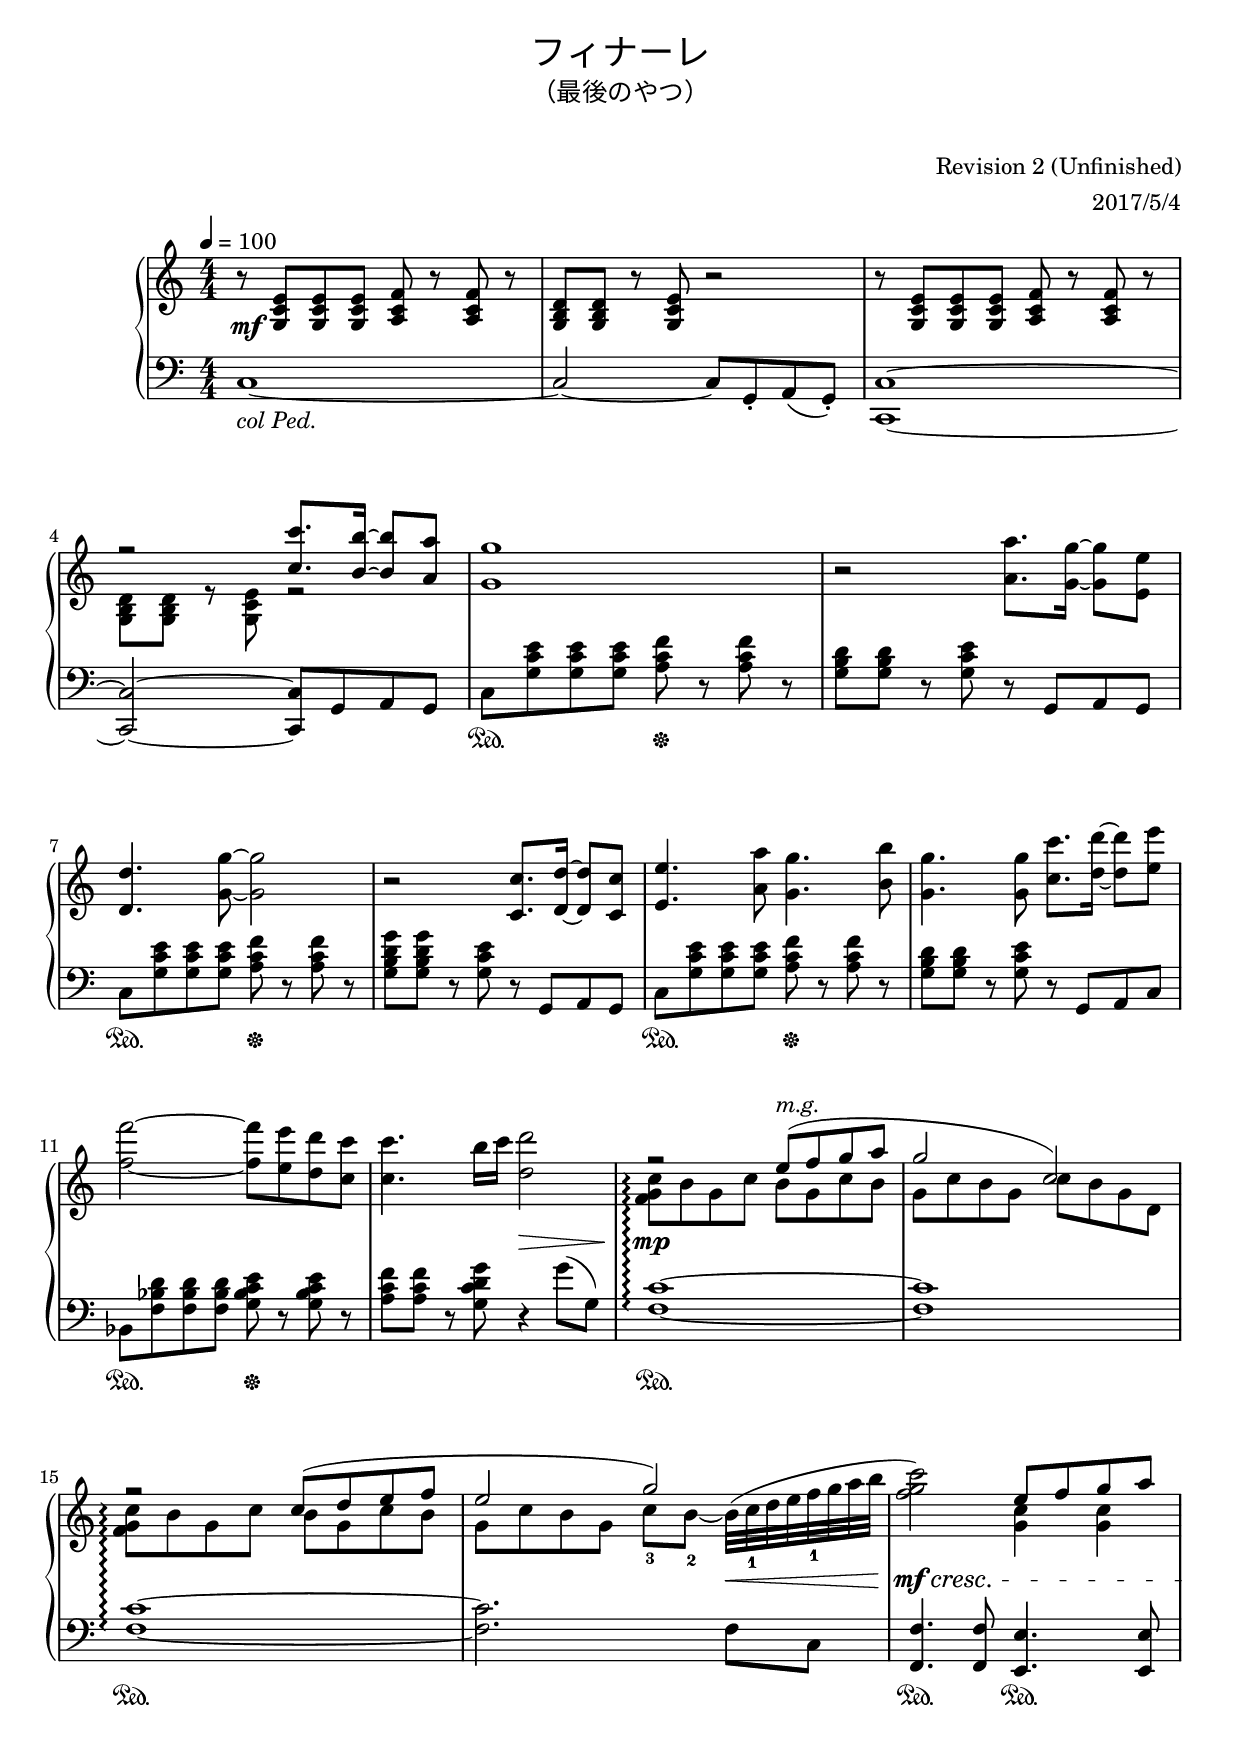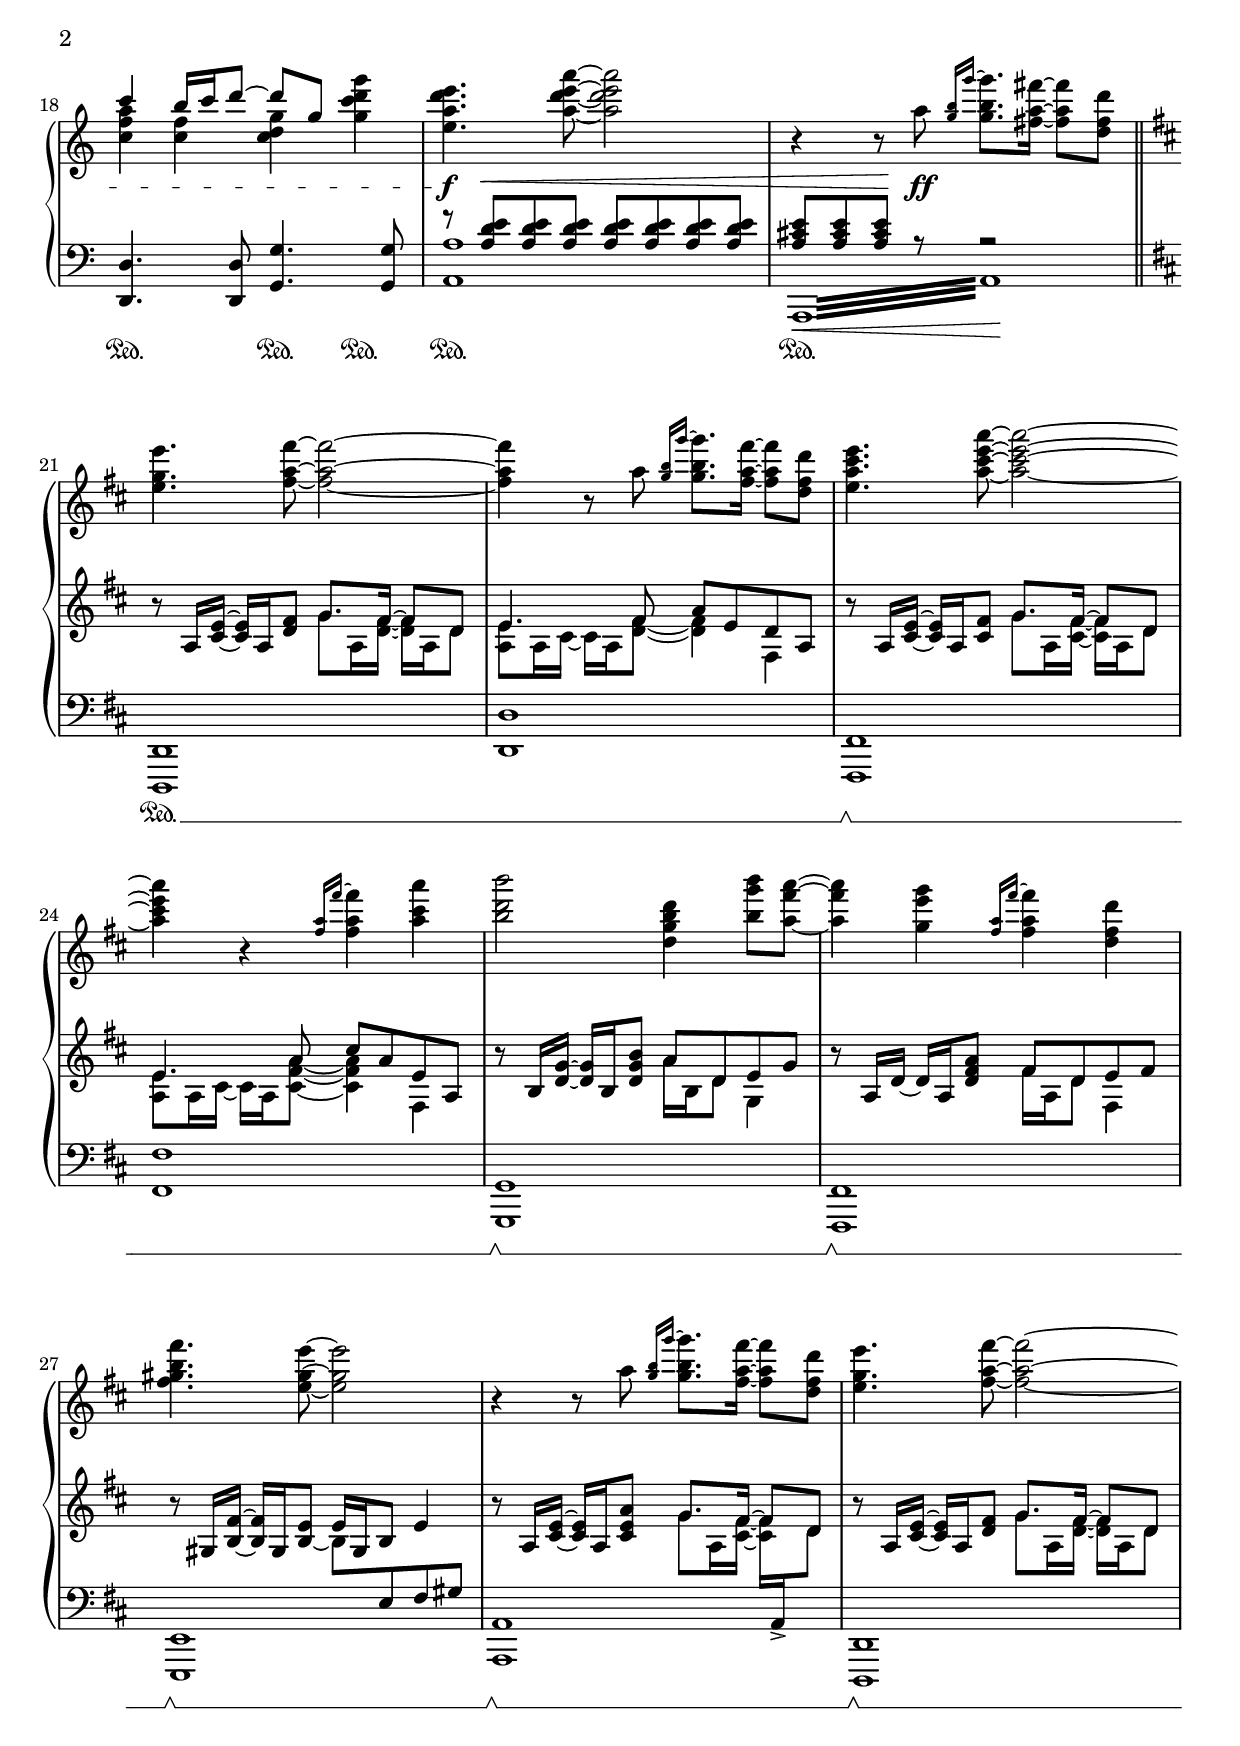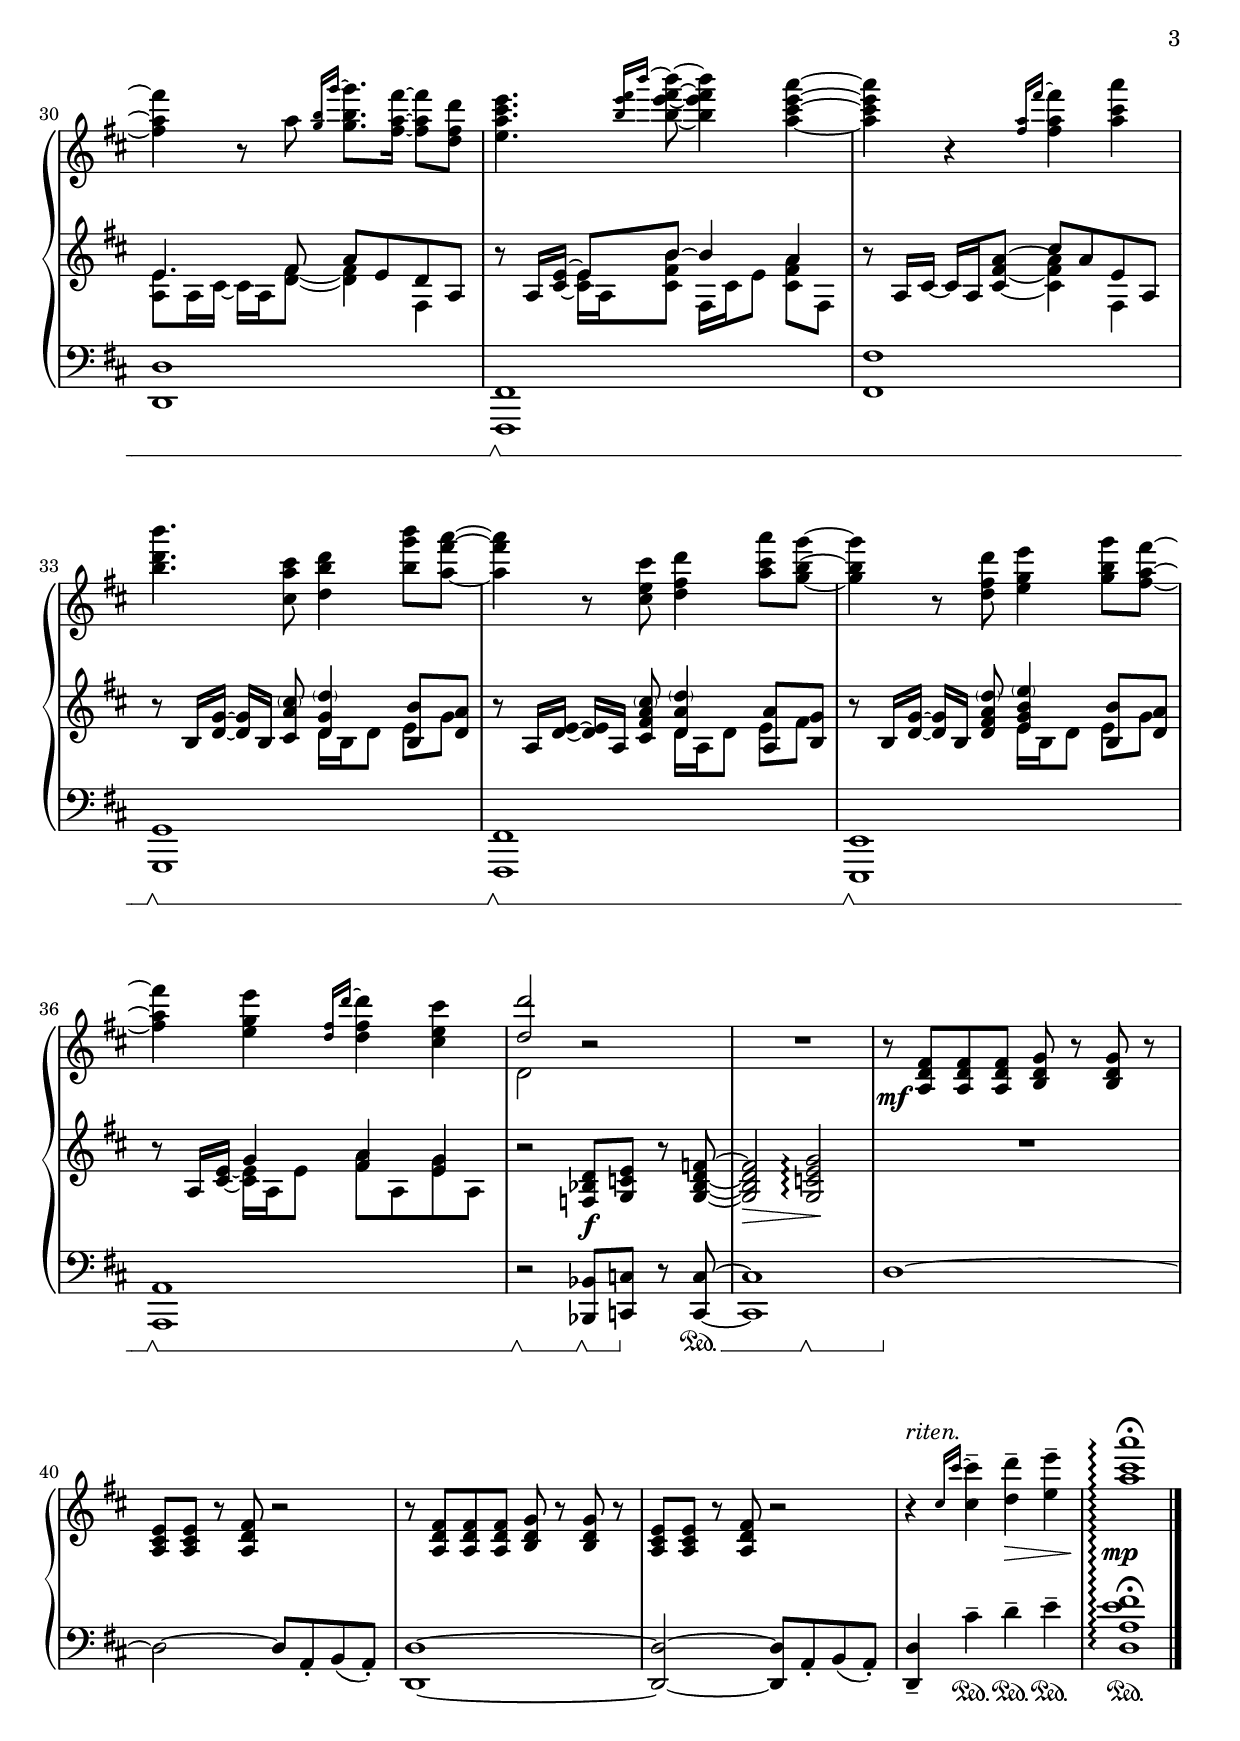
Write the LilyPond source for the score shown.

\version "2.19.24"

\include "stylesheet.ily"

cleft = \change Staff = "left"
ccenter = \change Staff = "center"
cright = \change Staff = "right"

\header {
  title = "フィナーレ"
  nickname = "（最後のやつ）"
  revision = "Revision 2 (Unfinished)"
  date = "2017/5/4"
}

\paper {
}

global = {
  \key c \major
  \time 4/4
  \tempo 4 = 100
  s1*20
  \bar "||"
  s1*24
  \bar "|."
}

right = << \global \relative c' {
  \clef treble
  r8 <g c e> q q <a c f> r q r | <g b d> q r <g c e> r2 |
  r8 <g c e> q q <a c f> r q r | << { r2 <c' c'>8. <b b'>16 ~ q8 <a a'> } \\ { <g, b d> q r <g c e> r2 }>>
  <g' g'>1 | r2 <a a'>8. <g g'>16 ~ q8 <e e'> |
  <d d'>4. <g g'>8 ~ q2 | r2 <c, c'>8. <d d'>16 ~ q8 <c c'> |
  <e e'>4. <a a'>8 <g g'>4. <b b'>8 | <g g'>4. q8 <c c'>8. <d d'>16 ~ q8 <e e'> |
  <f f'>2 ~ q8 <e e'> <d d'> <c c'> | q4. b'16 c <d, d'>2 |

  << {
    r2 e8(^\markup \italic "m.g." f g a | g2 c,) | r2 c8( d e f | e2 g) |
    s2 e8 f g a | c4 b16 c d8 ~ d g, \oneVoice <g c d g>4 |
    <e a d e>4. <a d e a>8 ~ q2 |
     } \\ {
    <f, g c>8\arpeggio b g c b g c b | g c b g c b g d |
    <f g c>8\arpeggio b g c b g c b | g c b g c-3 b-2 ~ \slurUp b32( c-1 d e f-1 g a b |
    <f g c>2) \slurNeutral <g, c>4 q |
    <c f a> <c f> <c d g>
  } >>

  r4 r8 a'8 \grace { <g b>16 g' ~ } <g, b g'>8. <fis a fis'>16 ~ q8 <d fis d'> | \break
  \key d \major
  <e g e'>4. <fis a fis'>8 ~ q2 ~ |
  q4 r8 a \grace { <g b>16 g' ~ } <g, b g'>8. <fis a fis'>16 ~ q8 <d fis d'> |
  <e a cis e>4. <a cis e a>8 ~ q2 ~ |
  q4 r \grace { <fis a>16 fis' ~ } <fis, a fis'>4 <a cis a'> |
  <b d b'>2 <d, g b d>4 <b' g' b>8 <a fis' a> ~ |
  q4 <g e' g> \grace { <fis a>16 fis' ~ } <fis, a fis'>4 <d fis d'> |
  <fis gis b fis'>4. <e gis e'>8 ~ q2 |
  r4 r8 a8 \grace { <g b>16 g' ~ } <g, b g'>8. <fis a fis'>16 ~ q8 <d fis d'> |

  <e g e'>4. <fis a fis'>8 ~ q2 ~ |
  q4 r8 a \grace { <g b>16 g' ~ } <g, b g'>8. <fis a fis'>16 ~ q8 <d fis d'> |
  <e a cis e>4. \grace { <b' e fis>16 b' ~ } <b, e fis b>8 ~ q4 <a cis e a>4 ~ |
  q4 r \grace { <fis a>16 fis' ~ } <fis, a fis'>4 <a cis a'> |
  <b d b'>4. <cis, a' cis>8 <d b' d>4 <b' g' b>8 <a fis' a> ~ |
  q4 r8 <cis, e cis'> <d fis d'>4 <a' cis a'>8 <g b g'> ~ |
  q4 r8 <d fis d'> <e g e'>4 <g b g'>8 <fis a fis'> ~ |
  q4 <e g e'> \grace { <d fis>16 d' ~ } <d, fis d'>4 <cis e cis'>  |
  << { <d d'>2 } \\ { d,2 } >> r2 | R1 |

  r8 <a d fis>8 q q <b d g> r q r |\break <a cis e>8 q r <a d fis> r2 |
  r8 <a d fis>8 q q <b d g> r q r | <a cis e>8 q r <a d fis> r2 |
  r4^\markup \italic "riten." \grace { cis'16 cis' ~ } <cis, cis'>4-- <d d'>-- <e e'>-- |
  <a cis a'>1\arpeggio\fermata |
} >>

center = << \global \relative c {
  \override Staff.VerticalAxisGroup.remove-first = ##t
  s1*20
  \key d \major
  r8 a'16 <cis e> ~ q a <d fis>8 <<{ \mergeDifferentlyDottedOn g8. fis16 ~ fis8 d } \\ { g a,16 <d fis> ~ q a d8 }>> |
  << { e4. fis8 a e d a  } \\ { <a e'>8 a16 cis ~ cis a <d fis>8 ~ q4 fis, } >> |
  r8 a16 <cis e> ~ q a <cis fis>8 <<{ g'8. fis16 ~ fis8 d } \\ { g a,16 <cis fis> ~ q a d8 }>> |
  << { e4. a8 cis a e a, } \\ { <a e'>8 a16 cis ~ cis a <cis fis a>8 ~ q4 fis, } >> |
  r8 b16 <d g> ~ q b <d g b>8 << { a'8 d, e g } \\ { a16 b, d8 g,4 } >>
  r8 a16 d ~ d a <d fis a>8 << { fis8 d e fis } \\ { fis16 a, d8 fis,4 } >>
  r8 gis16 <b fis'> ~ q gis <b e>8 ~ << { \voiceTwo b8 \cleft \stemUp e, fis gis } \new Voice { \voiceOne e'16 gis, b8 e4 } >> \ccenter  \oneVoice
  r8 a,16 <cis e> ~ q a <cis e a>8 << { g'8. fis16 ~ fis8 d } \\ { g8 a,16 <cis fis> ~ q16 \cleft \stemUp a,-> \ccenter \stemNeutral d'8 } >>

  r8 a16 <cis e> ~ q a <d fis>8 <<{ \mergeDifferentlyDottedOn g8. fis16 ~ fis8 d } \\ { g a,16 <d fis> ~ q a d8 }>> |
  << { e4. fis8 a e d a  } \\ { <a e'>8 a16 cis ~ cis a <d fis>8 ~ q4 fis, } >> |
  r8 a16 <cis e> ~ << { \voiceTwo q a <cis fis b>8 fis,16 cis' e8 <cis fis a>8 fis, } \new Voice { \voiceOne e'8 b' ~ b4 a } >> \oneVoice
  r8 a,16 cis ~ cis a <cis fis a>8 ~ << { \voiceTwo q4 fis, } \new Voice { \voiceOne cis''8 a e a, } >> \oneVoice
  r8 b16 <d g> ~ q[ b] <cis a' \parenthesize cis>8 << { <d g \parenthesize d'>4 <b b'>8 <d a'> } \\ { d16 b d8 e g } >> |
  r8 a,16 <d e> ~ q[ a] <cis fis a \parenthesize cis>8 << { <d a' \parenthesize d>4 <a a'>8 <b g'> } \\ { d16 a d8 e fis } >>
  r8 b,16 <d g> ~ q[ b] <d fis a \parenthesize d>8 << { <e g b \parenthesize e>4 <b b'>8 <d a'> } \\ { e16 b d8 e g } >>
  r8 a,16 \tieDown <cis e> ~ << { \voiceTwo q a e'8 <fis a>8 a, <e' g> a, } \new Voice { g'4 <fis a> <e g> } >> \oneVoice \tieNeutral
  r2 <f, bes d>8_\f <g c e> r <g bes d f> ~ |
  q2\> <g c e g>\arpeggio\! |

  R1
} >>

left = << \global \relative c {
  \clef bass
  c1 ~ | c2 ~ c8 g-. a( g-.) | <c, c'>1 ~ | q2 ~ q8 g'8 a g |
  c8 <g' c e> q q <a c f> r q r | <g b d> q r <g c e> r8 g, a g |
  c8 <g' c e> q q <a c f> r q r | <g b d g> q r <g c e> r8 g, a g |
  c8 <g' c e> q q <a c f> r q r | <g b d> q r <g c e> r8 g, a c |
  bes8 <f' bes d> q q <g bes c e> r q r | <a c f> q r <g c d g> r4 g'8( g,) |
  <f c'>1\arpeggio ~ | q | q\arpeggio ~ | q2. f8 c  |
  <f, f'>4. q8 <e e'>4. q8 | <d d'>4. q8 <g g'>4. q8 |
  << {
    r8 <a' d e>^\< q q q q q q | <a cis e> q q\! r r2
     } \\ {
    <a, a'>1 | \once \override Beam.positions = #`(-5 . -3) \repeat tremolo 16 { a,32_\< a'\! }
  } >>

  \key d \major
  <d,, d'>1 | <d' d'> | <fis, fis'> | <fis' fis'> |
  <g, g'> | <fis fis'> | <e e'> | <a a'> |
  <d, d'> | <d' d'> | <fis, fis'> | <fis' fis'> |
  <g, g'> | <fis fis'> | <e e'> | <a a'> |
  r2 <bes  bes'>8 <c c'> r q ~ | q1 |

  d'1 ~ | d2 ~ d8 a-. b( a-.) | <d, d'>1 ~ | q2 ~ q8 a'-. b( a-.) |
  <d, d'>4-- cis''-- d-- e-- | <d, a' e' fis>1\arpeggio\fermata
} >>

dynamics = {
  s1\mf s1*10 s2 s\>
  s1\mp s s s2. s4\<
  s1\mf\cresc s s\f s4. s8\ff s2
  s1*8
  s1*8
  s1*2
  s1\mf s1*3
  s2 s2\> s1\mp
}

pedal = {
  s1^\markup \italic "col Ped." s1*3
  s2\sustainOn s2\sustainOff s1
  s2\sustainOn s2\sustainOff s1
  s2\sustainOn s2\sustainOff s1
  s2\sustainOn s2\sustainOff s1

  s1\sustainOn s1 s1\sustainOn s1
  s2\sustainOn s\sustainOn s\sustainOn s4\sustainOn s\sustainOn
  s1\sustainOn s\sustainOn

  \set Dynamics.pedalSustainStyle = #'mixed
  s\sustainOn s s\sustainOff\sustainOn s
  s\sustainOff\sustainOn s\sustainOff\sustainOn s\sustainOff\sustainOn s\sustainOff\sustainOn
  s\sustainOff\sustainOn s s\sustainOff\sustainOn s
  s\sustainOff\sustainOn s\sustainOff\sustainOn s\sustainOff\sustainOn s\sustainOff\sustainOn
  s2\sustainOff\sustainOn s8\sustainOff\sustainOn s\sustainOff s s\sustainOn s2 s\sustainOff\sustainOn

  s1\sustainOff
  \set Dynamics.pedalSustainStyle = #'text
  s s s
  s4 s\sustainOn s\sustainOn s\sustainOn s\sustainOn
}

\score {
  <<
    \new PianoStaff \with {
      connectArpeggios = ##t
    } <<
      \new Staff = "right" \right
      \new PianoDynamics = "dynamics" \dynamics
      \new Staff = "center" \center
      \new Staff = "left" \left
      \new PianoPedal = "pedal" \pedal
    >>
  >>
  \layout {
    \context {
      \Staff \RemoveEmptyStaves
    }
    \context {
      \PianoStaff \remove "Keep_alive_together_engraver"
    }
  }
  \midi {}
}